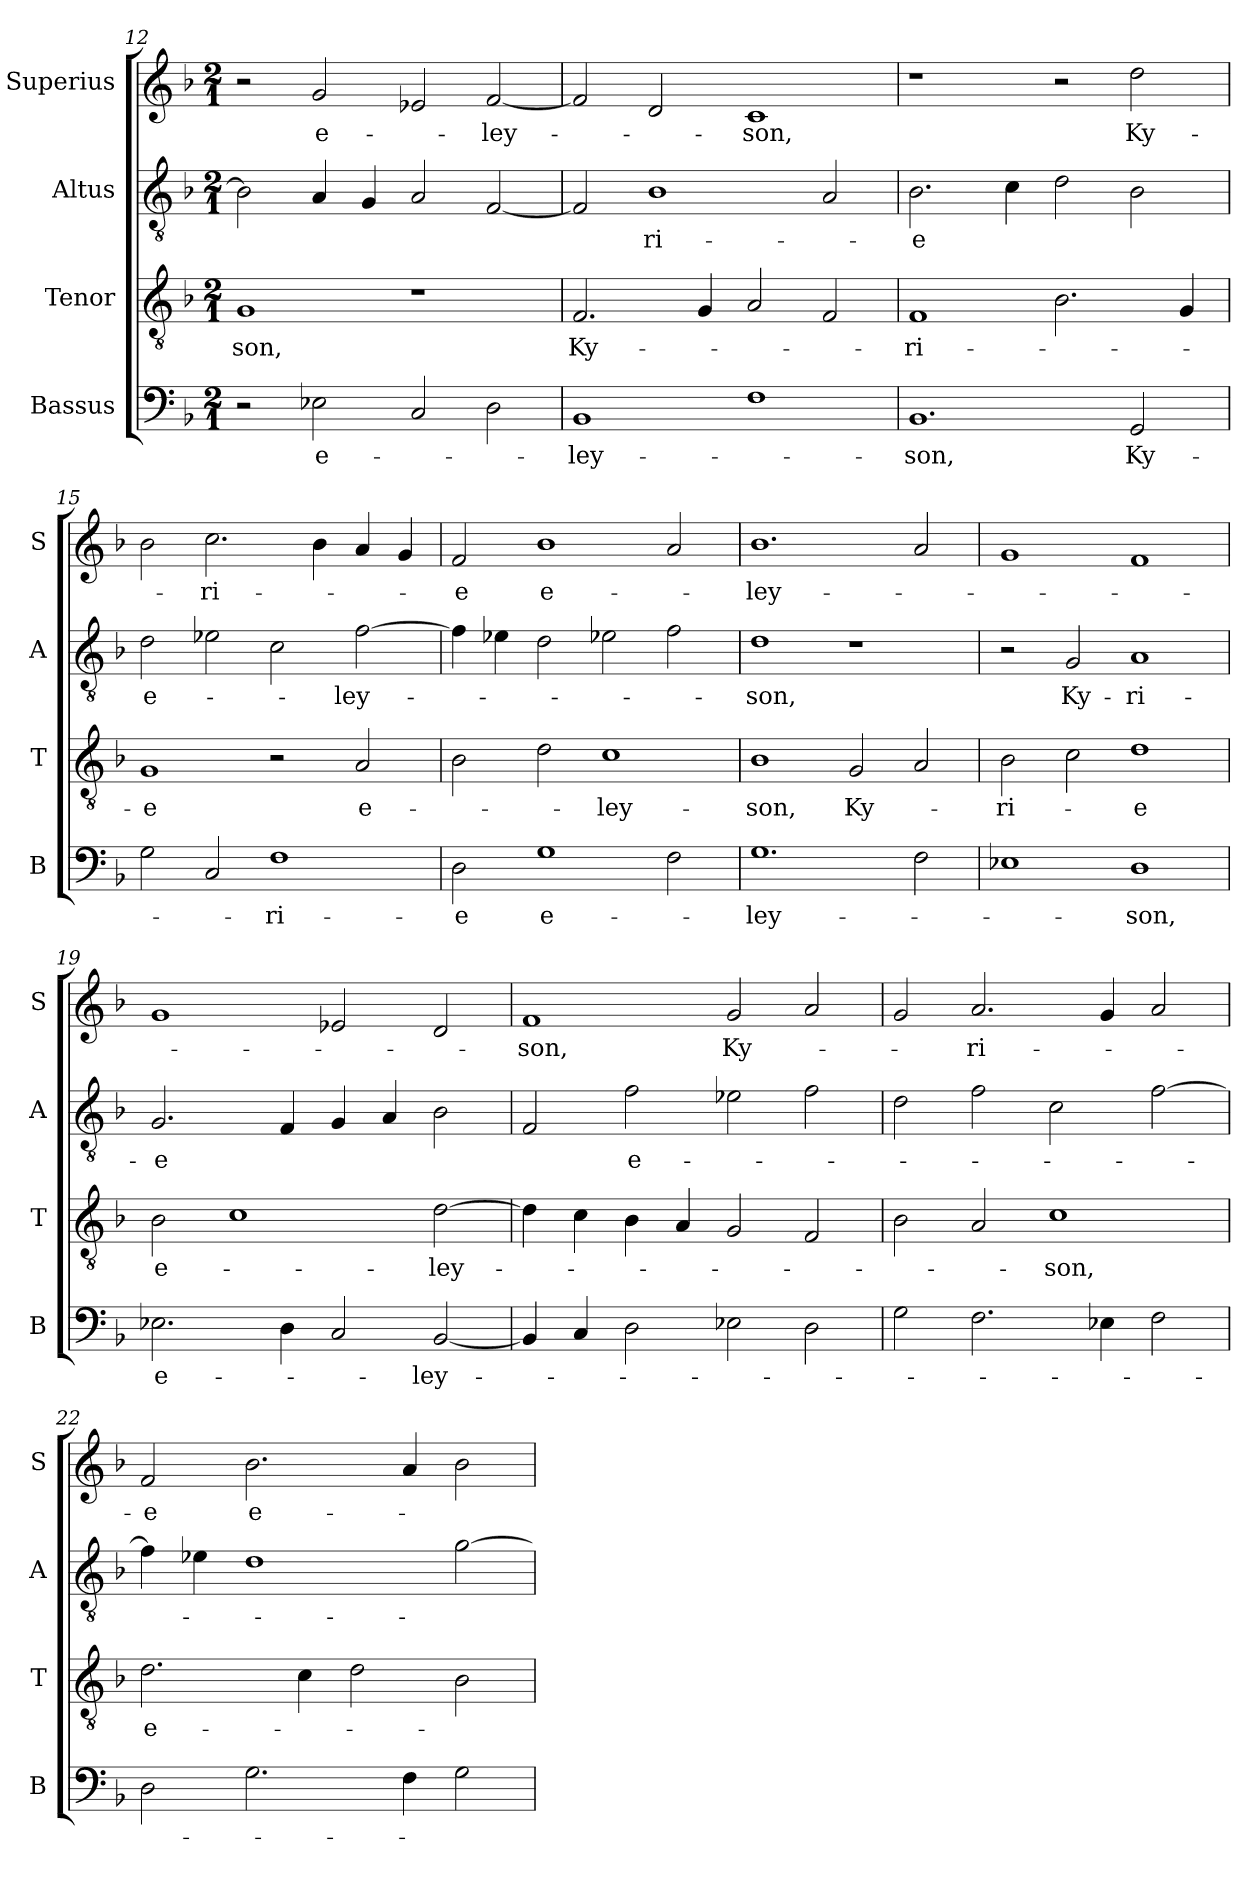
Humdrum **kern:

**kern	**text	**kern	**text	**kern	**text	**kern	**text
*part4	*part4	*part3	*part3	*part2	*part2	*part1	*part1
*staff4	*staff4	*staff3	*staff3	*staff2	*staff2	*staff1	*staff1
*I"Bassus	*	*I"Tenor	*	*I"Altus	*	*I"Superius	*
*I'B	*	*I'T	*	*I'A	*	*I'S	*
*clefF4	*	*clefGv2	*	*clefGv2	*	*clefG2	*
*k[b-]	*	*k[b-]	*	*k[b-]	*	*k[b-]	*
*M2/1	*	*M2/1	*	*M2/1	*	*M2/1	*
=12	=12	=12	=12	=12	=12	=12	=12
!	!	!	!LO:LY:i	!	!	!	!
2r	.	1G	-son,	2B-]	.	2r	.
!	!LO:LY:i	!	!	!	!	!	!LO:LY:i
2E-X	e-	.	.	4A	.	2g	e-
.	.	.	.	4G	.	.	.
2C	.	1r	.	2A	.	2e-X	.
!	!	!	!	!	!	!	!LO:LY:i
2D	.	.	.	[2F	.	[2f	-ley-
=13	=13	=13	=13	=13	=13	=13	=13
!	!LO:LY:i	!	!LO:LY:i	!	!	!	!
1BB-	-ley-	2.F	Ky-	2F]	.	2f]	.
!	!	!	!	!	!LO:LY:i	!	!
.	.	.	.	1B-	-ri-	2d	.
.	.	4G	.	.	.	.	.
!	!	!	!	!	!	!	!LO:LY:i
1F	.	2A	.	.	.	1c	-son,
.	.	2F	.	2A	.	.	.
=14	=14	=14	=14	=14	=14	=14	=14
!	!LO:LY:i	!	!LO:LY:i	!	!LO:LY:i	!	!
1.BB-	-son,	1F	-ri-	2.B-	-e	1r	.
.	.	.	.	4c	.	.	.
.	.	2.B-	.	2d	.	2r	.
!	!LO:LY:i	!	!	!	!	!	!LO:LY:i
2GG	Ky-	.	.	2B-	.	2dd	Ky-
.	.	4G	.	.	.	.	.
=15	=15	=15	=15	=15	=15	=15	=15
!	!	!	!LO:LY:i	!	!LO:LY:i	!	!
2G	.	1G	-e	2d	e-	2b-	.
!	!	!	!	!	!	!	!LO:LY:i
2C	.	.	.	2e-X	.	2.cc	-ri-
!	!LO:LY:i	!	!	!	!	!	!
1F	-ri-	2r	.	2c	.	.	.
.	.	.	.	.	.	4b-	.
!	!	!	!LO:LY:i	!	!LO:LY:i	!	!
.	.	2A	e-	[2f	-ley-	4a	.
.	.	.	.	.	.	4g	.
=16	=16	=16	=16	=16	=16	=16	=16
!	!LO:LY:i	!	!	!	!	!	!LO:LY:i
2D	-e	2B-	.	4f]	.	2f	-e
.	.	.	.	4e-X	.	.	.
!	!LO:LY:i	!	!	!	!	!	!LO:LY:i
1G	e-	2d	.	2d	.	1b-	e-
!	!	!	!LO:LY:i	!	!	!	!
.	.	1c	-ley-	2e-X	.	.	.
2F	.	.	.	2f	.	2a	.
=17	=17	=17	=17	=17	=17	=17	=17
!	!LO:LY:i	!	!LO:LY:i	!	!LO:LY:i	!	!LO:LY:i
1.G	-ley-	1B-	-son,	1d	-son,	1.b-	-ley-
!	!	!	!LO:LY:i	!	!	!	!
.	.	2G	Ky-	1r	.	.	.
2F	.	2A	.	.	.	2a	.
=18	=18	=18	=18	=18	=18	=18	=18
!	!	!	!LO:LY:i	!	!	!	!
1E-X	.	2B-	-ri-	2r	.	1g	.
!	!	!	!	!	!LO:LY:i	!	!
.	.	2c	.	2G	Ky-	.	.
!	!LO:LY:i	!	!LO:LY:i	!	!LO:LY:i	!	!
1D	-son,	1d	-e	1A	-ri-	1f	.
=19	=19	=19	=19	=19	=19	=19	=19
!	!LO:LY:i	!	!LO:LY:i	!	!LO:LY:i	!	!
2.E-X	e-	2B-	e-	2.G	-e	1g	.
.	.	1c	.	.	.	.	.
4D	.	.	.	4F	.	.	.
2C	.	.	.	4G	.	2e-X	.
.	.	.	.	4A	.	.	.
!	!LO:LY:i	!	!LO:LY:i	!	!	!	!
[2BB-	-ley-	[2d	-ley-	2B-	.	2d	.
=20	=20	=20	=20	=20	=20	=20	=20
!	!	!	!	!	!	!	!LO:LY:i
4BB-]	.	4d]	.	2F	.	1f	-son,
4C	.	4c	.	.	.	.	.
2D	.	4B-	.	2f	e-	.	.
.	.	4A	.	.	.	.	.
!	!	!	!	!	!	!	!LO:LY:i
2E-X	.	2G	.	2e-X	.	2g	Ky-
2D	.	2F	.	2f	.	2a	.
=21	=21	=21	=21	=21	=21	=21	=21
2G	.	2B-	.	2d	.	2g	.
!	!	!	!	!	!	!	!LO:LY:i
2.F	.	2A	.	2f	.	2.a	-ri-
!	!	!	!LO:LY:i	!	!	!	!
.	.	1c	-son,	2c	.	.	.
4E-i	.	.	.	.	.	4g	.
2F	.	.	.	[2f	.	2a	.
=22	=22	=22	=22	=22	=22	=22	=22
!	!	!	!	!	!	!	!LO:LY:i
2D	.	2.d	e-	4f]	.	2f	-e
.	.	.	.	4e-X	.	.	.
2.G	.	.	.	1d	.	2.b-	e-
.	.	4c	.	.	.	.	.
.	.	2d	.	.	.	.	.
4F	.	.	.	.	.	4a	.
2G	.	2B-	.	[2g	.	2b-	.
=	=	=	=	=	=	=	=
*-	*-	*-	*-	*-	*-	*-	*-
